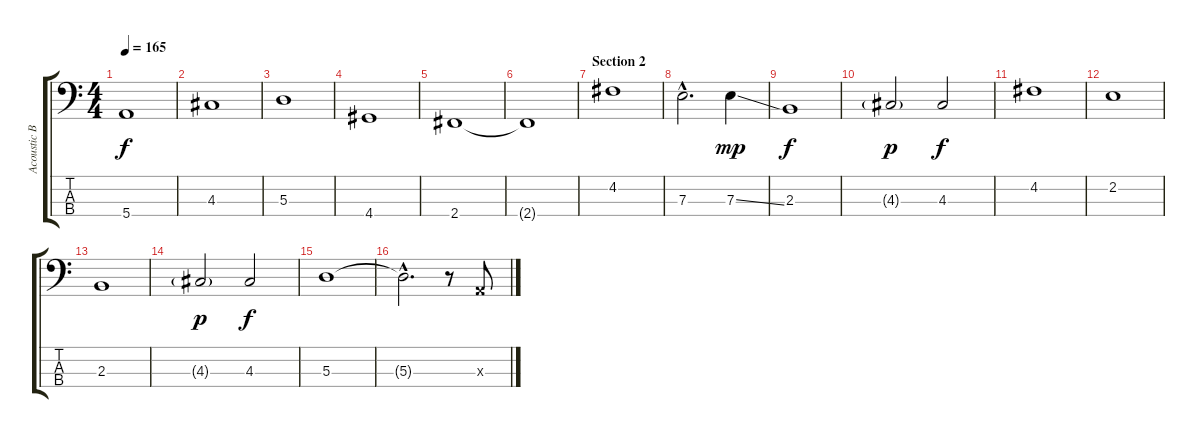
\track ("Acoustic Bass" "Acoustic B") {instrument acousticbass}
\staff {score tabs}
\tuning (G2 D2 A1 E1) {hide}
\ts (4 4)
\tempo 165
\clef f4
\ks c
5.4.1{dy f} |
4.3.1 |
5.3.1 |
4.4.1 |
2.4.1 |
2.4{t}.1 |
\section ("" "Section 2")
4.2.1 |
7.3{hac}.2{d} 7.3{ss}.4{dy mp} |
2.3.1{dy f} |
4.3{g}.2{dy p} 4.3.2{dy f} |
4.2.1 |
2.2.1 |
2.3.1 |
4.3{g}.2{dy p} 4.3.2{dy f} |
5.3.1 |
5.3{hac t}.2{d} r.8 0.3{x}.8
